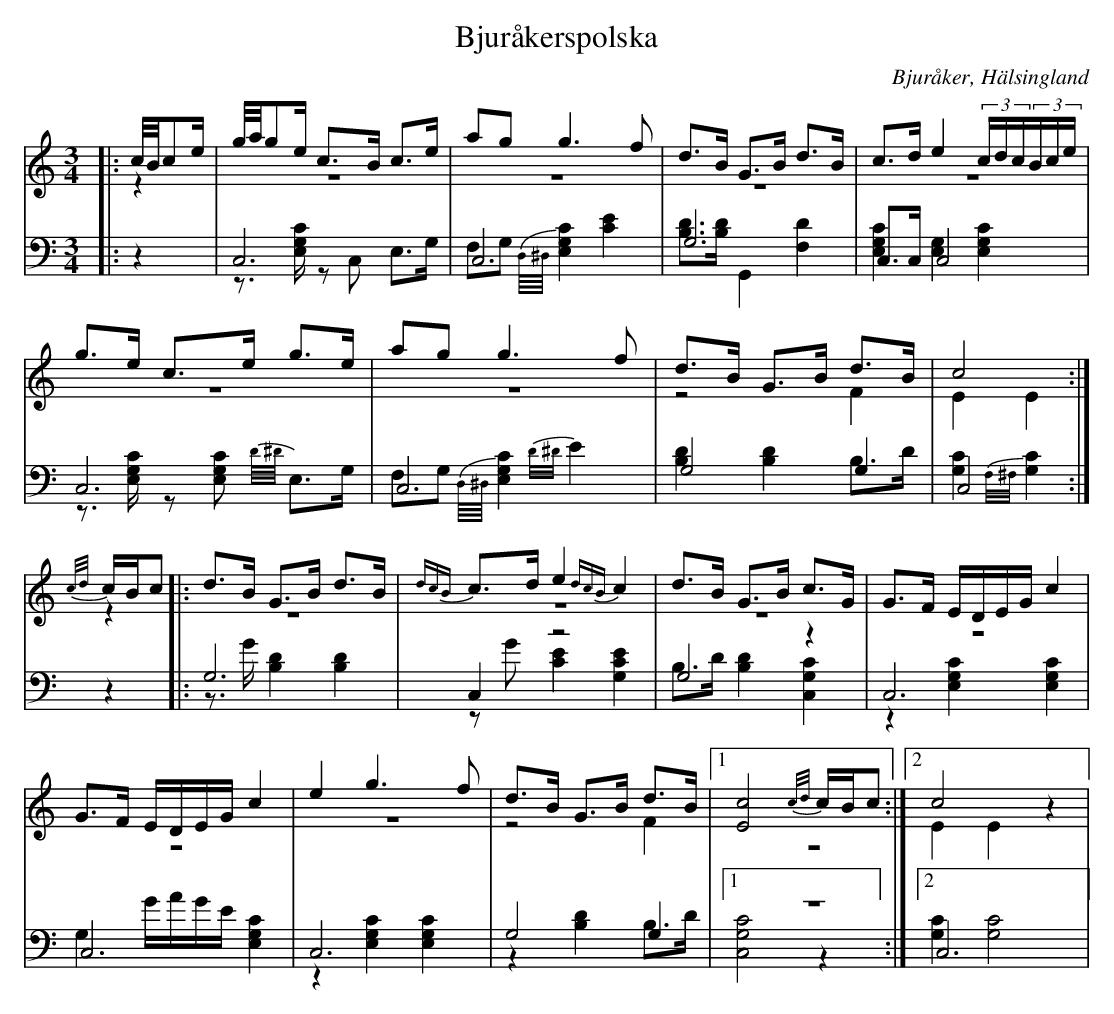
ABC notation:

X:1
T: Bjuråkerspolska
O: Bjuråker, Hälsingland
M: 3/4
L: 1/8
K: C
V:1
V:2 merge
V:3
V:4 merge
V:1
|:c//B//ce/|g//a//ge/ c>B c>e|ag g3 f|d>B G>B d>B|c>d e2 (3c/d/c/(3B/c/e/|
g>e c>e g>e|ag g3 f|d>B G>B d>B|c4:|
{c/d/}c/B/c |:d>B G>B d>B|{dcB}c>d e2 {dcB}c2|d>B G>B c>G|G>F E/D/E/G/ c2|
G>F E/D/E/G/ c2|e2 g3 f|d>B G>B d>B|1 [E4c4] {c/d/}c/B/c:|2 c4 z2|
V:2
|:z2|z6|z6|z6|z6|
z6|z6|z4 F2|E2 E2:|
z2|:z6|z6|z6|z6|
 z6|z6|z4 F2|1 z6:|2 E2 E2 z2|
V:3 clef=bass
|:z2|C,6|C,6|G,6|C,>C, C,4|
C,6|C,6|G,4 G,2|C,4:|
z2|:G,6|C,2 z4|G,4 z2|C,6|
 C,6|C,6|G,4 G,2|1 z6:|2 C,6|
V:4 clef=bass
|:z2|z>[E,G,C] zC, E,>G,|F,G, {D,//^D,//}[E,2G,2C2] [E2C2]|[B,D]>[B,D] G,,2 [F,2D2]|[E,2G,2C2] [E,2G,2] [E,2G,2C2]|
z>[E,G,C] z[E,G,C] {D//^D//}E,>G,|F,G, {D,//^D,//}[E,2G,2C2] {D/^D/}E2|[B,2D2] [B,2D2] B,>D|[G,2C2] {F,/^F,/}[G,2C2]:|
z2|:z>G [B,2D2] [B,2D2]|zG [C2E2] [G,2C2E2]|B,>D[B,2D2] [C,2G,2C2]|z2 [E,2G,2C2] [E,2G,2C2]|
G,2 G/A/G/E/ [E,2G,2C2]|z2 [E,2G,2C2] [E,2G,2C2]|z2 [B,2D2] B,>D|1 [C,4G,4C4] z2:|2 [G,2C2] [G,4C4]|
